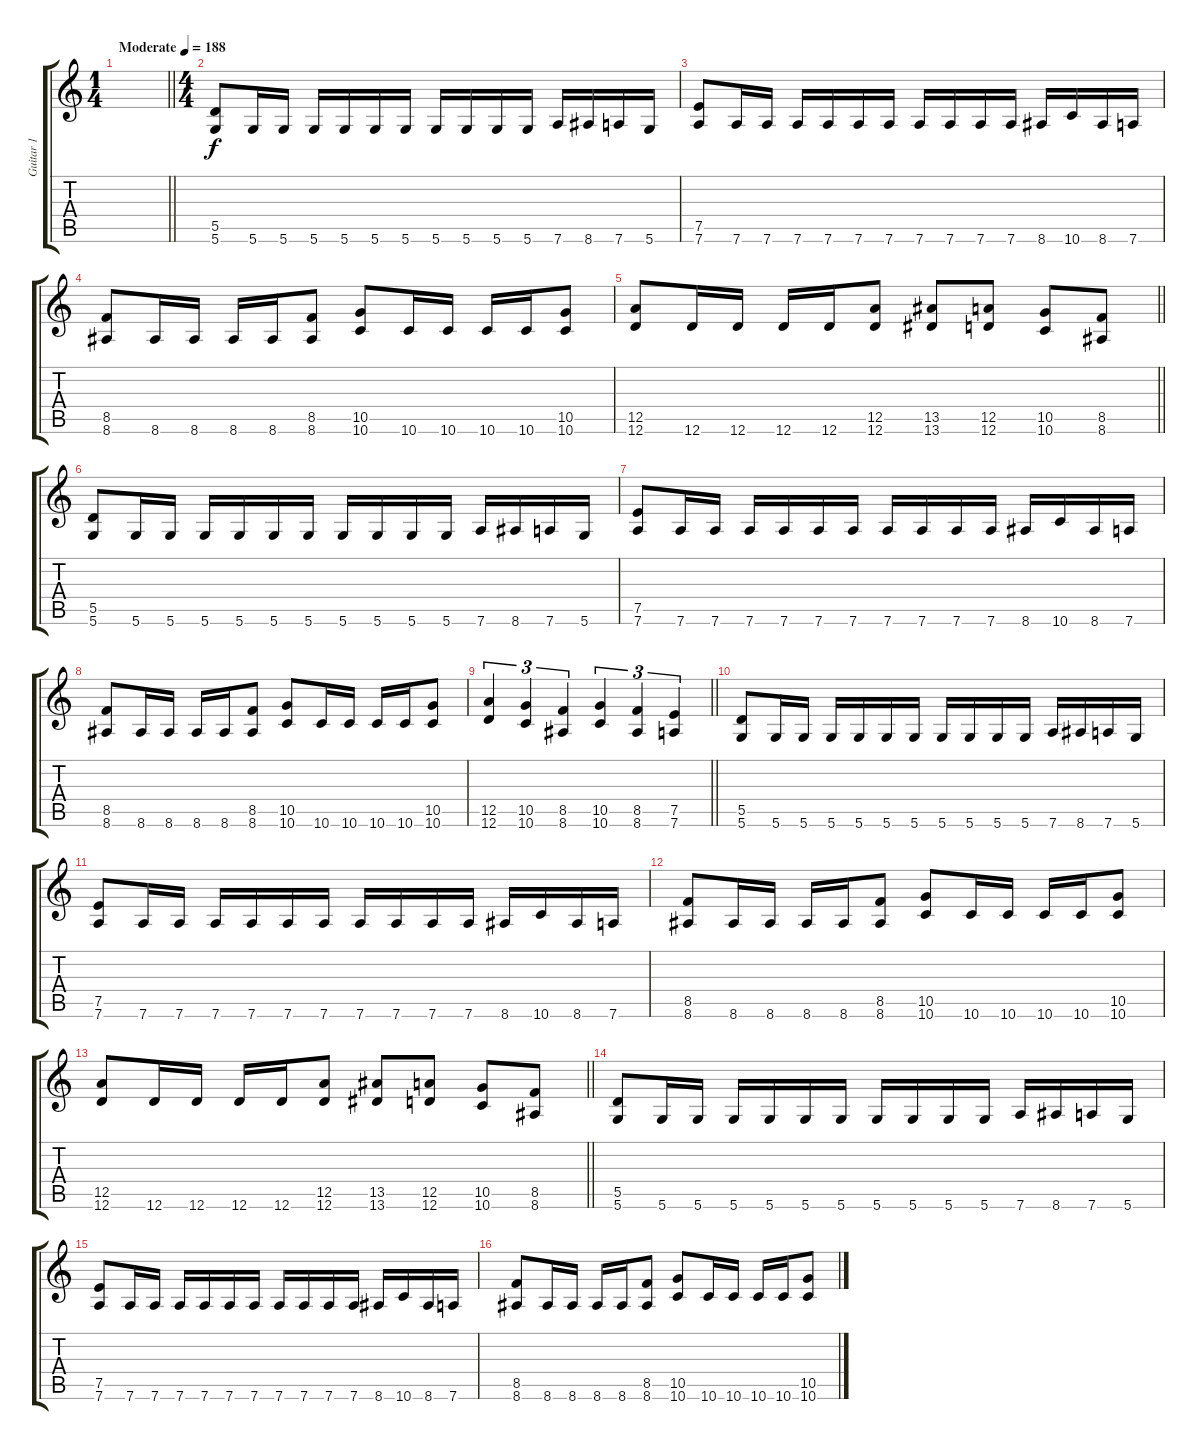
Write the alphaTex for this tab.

\track ("Guitar 1" "Guitar 1") {instrument distortionguitar}
\staff {score tabs}
\tuning (E4 B3 G3 D3 A2 D2) {hide}
\ts (1 4)
\tempo (188 "Moderate")
\clef g2
\barLineRight lightlight
\ks c
|
\ts (4 4)
(5.5 5.6).8 5.6.16 5.6.16 5.6.16 5.6.16 5.6.16 5.6.16 5.6.16 5.6.16 5.6.16 5.6.16 7.6.16 8.6.16 7.6.16 5.6.16 |
(7.5 7.6).8 7.6.16 7.6.16 7.6.16 7.6.16 7.6.16 7.6.16 7.6.16 7.6.16 7.6.16 7.6.16 8.6.16 10.6.16 8.6.16 7.6.16 |
(8.5 8.6).8 8.6.16 8.6.16 8.6.16 8.6.16 (8.5 8.6).8 (10.5 10.6).8 10.6.16 10.6.16 10.6.16 10.6.16 (10.5 10.6).8 |
\barLineRight lightlight
(12.5 12.6).8 12.6.16 12.6.16 12.6.16 12.6.16 (12.5 12.6).8 (13.5 13.6).8 (12.5 12.6).8 (10.5 10.6).8 (8.5 8.6).8 |
(5.5 5.6).8 5.6.16 5.6.16 5.6.16 5.6.16 5.6.16 5.6.16 5.6.16 5.6.16 5.6.16 5.6.16 7.6.16 8.6.16 7.6.16 5.6.16 |
(7.5 7.6).8 7.6.16 7.6.16 7.6.16 7.6.16 7.6.16 7.6.16 7.6.16 7.6.16 7.6.16 7.6.16 8.6.16 10.6.16 8.6.16 7.6.16 |
(8.5 8.6).8 8.6.16 8.6.16 8.6.16 8.6.16 (8.5 8.6).8 (10.5 10.6).8 10.6.16 10.6.16 10.6.16 10.6.16 (10.5 10.6).8 |
\barLineRight lightlight
(12.5 12.6).4{tu (3 2)} (10.5 10.6).4{tu (3 2)} (8.5 8.6).4{tu (3 2)} (10.5 10.6).4{tu (3 2)} (8.5 8.6).4{tu (3 2)} (7.5 7.6).4{tu (3 2)} |
(5.5 5.6).8 5.6.16 5.6.16 5.6.16 5.6.16 5.6.16 5.6.16 5.6.16 5.6.16 5.6.16 5.6.16 7.6.16 8.6.16 7.6.16 5.6.16 |
(7.5 7.6).8 7.6.16 7.6.16 7.6.16 7.6.16 7.6.16 7.6.16 7.6.16 7.6.16 7.6.16 7.6.16 8.6.16 10.6.16 8.6.16 7.6.16 |
(8.5 8.6).8 8.6.16 8.6.16 8.6.16 8.6.16 (8.5 8.6).8 (10.5 10.6).8 10.6.16 10.6.16 10.6.16 10.6.16 (10.5 10.6).8 |
\barLineRight lightlight
(12.5 12.6).8 12.6.16 12.6.16 12.6.16 12.6.16 (12.5 12.6).8 (13.5 13.6).8 (12.5 12.6).8 (10.5 10.6).8 (8.5 8.6).8 |
(5.5 5.6).8 5.6.16 5.6.16 5.6.16 5.6.16 5.6.16 5.6.16 5.6.16 5.6.16 5.6.16 5.6.16 7.6.16 8.6.16 7.6.16 5.6.16 |
(7.5 7.6).8 7.6.16 7.6.16 7.6.16 7.6.16 7.6.16 7.6.16 7.6.16 7.6.16 7.6.16 7.6.16 8.6.16 10.6.16 8.6.16 7.6.16 |
(8.5 8.6).8 8.6.16 8.6.16 8.6.16 8.6.16 (8.5 8.6).8 (10.5 10.6).8 10.6.16 10.6.16 10.6.16 10.6.16 (10.5 10.6).8
